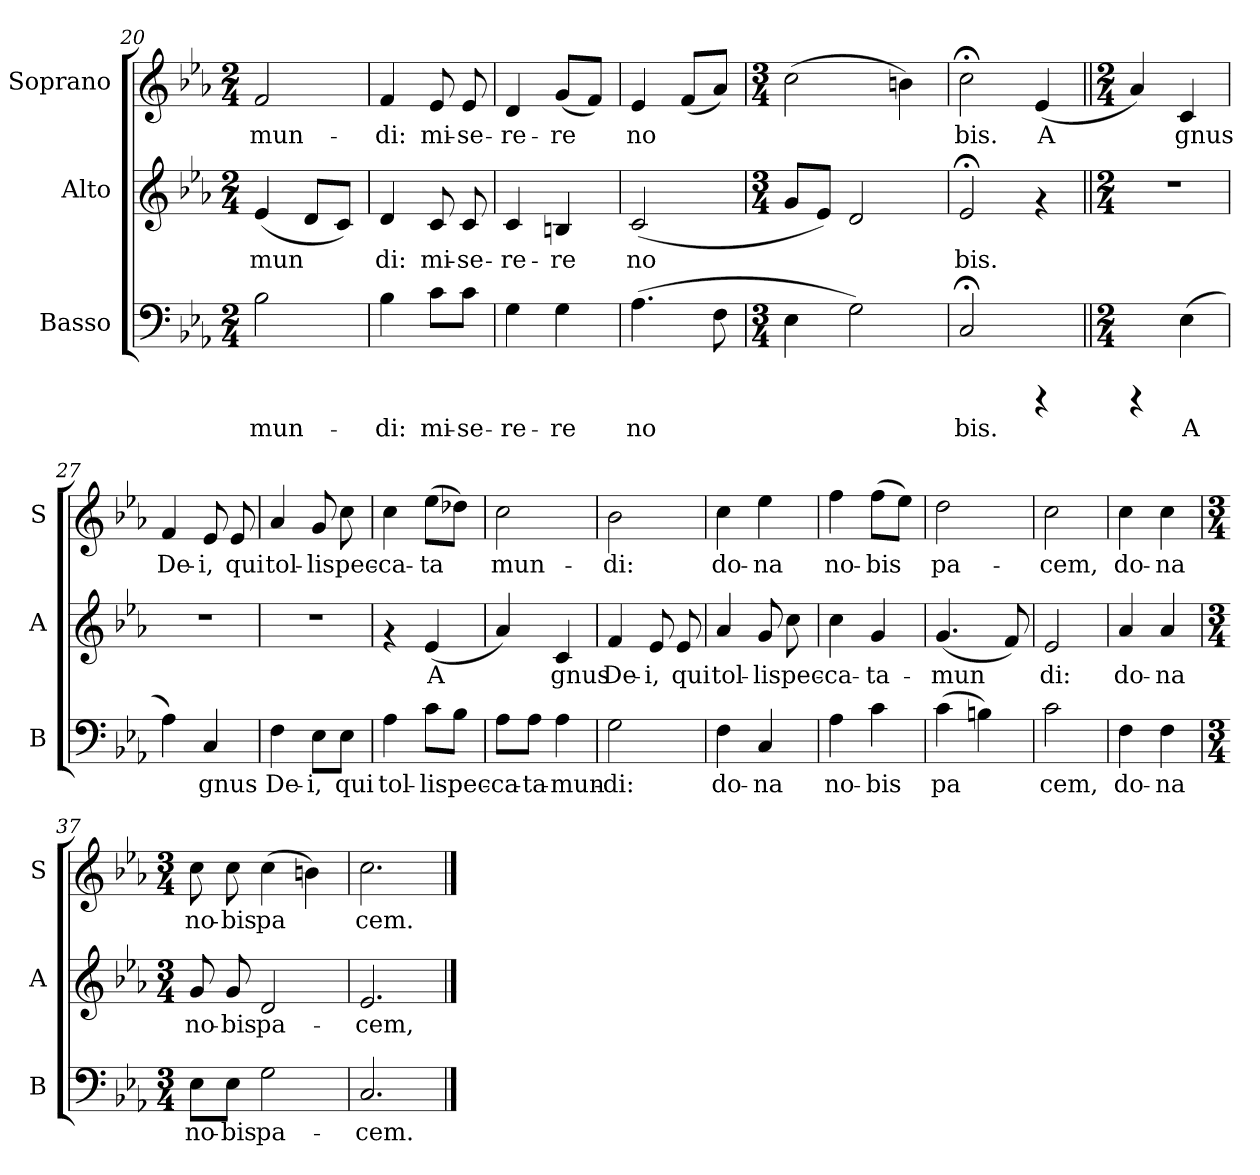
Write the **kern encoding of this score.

**kern	**text	**kern	**text	**kern	**text
*part3	*part3	*part2	*part2	*part1	*part1
*staff3	*staff3	*staff2	*staff2	*staff1	*staff1
*I"Basso	*	*I"Alto	*	*I"Soprano	*
*I'B	*	*I'A	*	*I'S	*
*clefF4	*	*clefG2	*	*clefG2	*
*k[b-e-a-]	*	*k[b-e-a-]	*	*k[b-e-a-]	*
*E-:	*	*E-:	*	*E-:	*
*M2/4	*	*M2/4	*	*M2/4	*
=20	=20	=20	=20	=20	=20
!	!LO:LY:b:cj	!	!LO:LY:b:cj	!	!LO:LY:b:cj
2B-\	mun-	(<4e-/	mun-	2f/	mun-
!	!	!	!LO:LY:b:cj	!	!
.	.	8d/L	--	.	.
!	!	!	!LO:LY:b:cj	!	!
.	.	8c/J)	--	.	.
!!LO:PB:g=z
=21	=21	=21	=21	=21	=21
!	!LO:LY:b:cj	!	!LO:LY:b:cj	!	!LO:LY:b:cj
4B-\	-di:	4d/	-di:	4f/	-di:
!	!LO:LY:b:cj	!	!LO:LY:b:cj	!	!LO:LY:b:cj
8c\L	mi-	8c/	mi-	8e-/	mi-
!	!LO:LY:b:cj	!	!LO:LY:b:cj	!	!LO:LY:b:cj
8c\J	-se-	8c/	-se-	8e-/	-se-
=22	=22	=22	=22	=22	=22
!	!LO:LY:b:cj	!	!LO:LY:b:cj	!	!LO:LY:b:cj
4G\	-re-	4c/	-re-	4d/	-re-
!	!LO:LY:b:cj	!	!LO:LY:b:cj	!	!LO:LY:b:cj
4G\	-re	4Bn/	-re	(<8g/L	-re
!	!	!	!	!	!LO:LY:b:cj
.	.	.	.	8f/J)	.
=23	=23	=23	=23	=23	=23
!	!LO:LY:b:cj	!	!LO:LY:b:cj	!	!LO:LY:b:cj
(>4.A-\	no-	(<2c/	no-	4e-/	no-
!	!	!	!	!	!LO:LY:b:cj
.	.	.	.	(<8f/L	--
!	!LO:LY:b:cj	!	!	!	!LO:LY:b:cj
8F\	--	.	.	8a-/J)	--
=24	=24	=24	=24	=24	=24
*M3/4	*	*M3/4	*	*M3/4	*
!	!LO:LY:b:cj	!	!LO:LY:b:cj	!	!LO:LY:b:cj
4E-\	--	8g/L	--	(>2cc\	--
!	!	!	!LO:LY:b:cj	!	!
.	.	8e-/J)	--	.	.
!	!LO:LY:b:cj	!	!LO:LY:b:cj	!	!
2G\)	--	2d/	--	.	.
!	!	!	!	!	!LO:LY:b:cj
.	.	.	.	4bn\)	--
=25	=25	=25	=25	=25	=25
!	!LO:LY:b:cj	!	!LO:LY:b:cj	!	!LO:LY:b:cj
2C;</	-bis.	2e-;</	-bis.	2cc;<\	-bis.
!	!	!	!	!	!LO:LY:b:cj
4rCCC	.	4rf	.	(<4e-/	A-
=26||	=26||	=26||	=26||	=26||	=26||
*M2/4	*	*M2/4	*	*M2/4	*
!	!	!	!	!	!LO:LY:b:cj
4rCCC	.	2r	.	4a-/)	--
!	!LO:LY:b:cj	!	!	!	!LO:LY:b:cj
(>4E-\	A-	.	.	4c/	-gnus
=27	=27	=27	=27	=27	=27
!	!LO:LY:b:cj	!	!	!	!LO:LY:b:cj
4A-\)	--	2r	.	4f/	De-
!	!LO:LY:b:cj	!	!	!	!LO:LY:b:cj
4C/	-gnus	.	.	8e-/	-i,
!	!	!	!	!	!LO:LY:b:cj
.	.	.	.	8e-/	qui
!!LO:LB:g=z
=28	=28	=28	=28	=28	=28
!	!LO:LY:b:cj	!	!	!	!LO:LY:b:cj
4F\	De-	2r	.	4a-/	tol-
!	!LO:LY:b:cj	!	!	!	!LO:LY:b:cj
8E-\L	-i,	.	.	8g/	-lis
!	!LO:LY:b:cj	!	!	!	!LO:LY:b:cj
8E-\J	qui	.	.	8cc\	pec-
=29	=29	=29	=29	=29	=29
!	!LO:LY:b:cj	!	!	!	!LO:LY:b:cj
4A-\	tol-	4rf	.	4cc\	-ca-
!	!LO:LY:b:cj	!	!LO:LY:b:cj	!	!LO:LY:b:cj
8c\L	-lis	(<4e-/	A-	(>8ee-\L	-ta
!	!LO:LY:b:cj	!	!	!	!LO:LY:b:cj
8B-\J	pec-	.	.	8dd-X\J)	.
=30	=30	=30	=30	=30	=30
!	!LO:LY:b:cj	!	!LO:LY:b:cj	!	!LO:LY:b:cj
8A-\L	-ca-	4a-/)	--	2cc\	mun-
!	!LO:LY:b:cj	!	!	!	!
8A-\J	-ta-	.	.	.	.
!	!LO:LY:b:cj	!	!LO:LY:b:cj	!	!
4A-\	-mun-	4c/	-gnus	.	.
=31	=31	=31	=31	=31	=31
!	!LO:LY:b:cj	!	!LO:LY:b:cj	!	!LO:LY:b:cj
2G\	-di:	4f/	De-	2b-\	-di:
!	!	!	!LO:LY:b:cj	!	!
.	.	8e-/	-i,	.	.
!	!	!	!LO:LY:b:cj	!	!
.	.	8e-/	qui	.	.
=32	=32	=32	=32	=32	=32
!	!LO:LY:b:cj	!	!LO:LY:b:cj	!	!LO:LY:b:cj
4F\	do-	4a-/	tol-	4cc\	do-
!	!LO:LY:b:cj	!	!LO:LY:b:cj	!	!LO:LY:b:cj
4C/	-na	8g/	-lis	4ee-\	-na
!	!	!	!LO:LY:b:cj	!	!
.	.	8cc\	pec-	.	.
=33	=33	=33	=33	=33	=33
!	!LO:LY:b:cj	!	!LO:LY:b:cj	!	!LO:LY:b:cj
4A-\	no-	4cc\	-ca-	4ff\	no-
!	!LO:LY:b:cj	!	!LO:LY:b:cj	!	!LO:LY:b:cj
4c\	-bis	4g/	-ta-	(>8ff\L	-bis
!	!	!	!	!	!LO:LY:b:cj
.	.	.	.	8ee-\J)	.
!!LO:LB:g=z
=34	=34	=34	=34	=34	=34
!	!LO:LY:b:cj	!	!LO:LY:b:cj	!	!LO:LY:b:cj
(>4c\	pa-	(<4.g/	-mun-	2dd\	pa-
!	!LO:LY:b:cj	!	!	!	!
4Bn\)	--	.	.	.	.
!	!	!	!LO:LY:b:cj	!	!
.	.	8f/)	--	.	.
=35	=35	=35	=35	=35	=35
!	!LO:LY:b:cj	!	!LO:LY:b:cj	!	!LO:LY:b:cj
2c\	-cem,	2e-/	-di:	2cc\	-cem,
=36	=36	=36	=36	=36	=36
!	!LO:LY:b:cj	!	!LO:LY:b:cj	!	!LO:LY:b:cj
4F\	do-	4a-/	do-	4cc\	do-
!	!LO:LY:b:cj	!	!LO:LY:b:cj	!	!LO:LY:b:cj
4F\	-na	4a-/	-na	4cc\	-na
=37	=37	=37	=37	=37	=37
*M3/4	*	*M3/4	*	*M3/4	*
!	!LO:LY:b:cj	!	!LO:LY:b:cj	!	!LO:LY:b:cj
8E-\L	no-	8g/	no-	8cc\	no-
!	!LO:LY:b:cj	!	!LO:LY:b:cj	!	!LO:LY:b:cj
8E-\J	-bis	8g/	-bis	8cc\	-bis
!	!LO:LY:b:cj	!	!LO:LY:b:cj	!	!LO:LY:b:cj
2G\	pa-	2d/	pa-	(>4cc\	pa-
!	!	!	!	!	!LO:LY:b:cj
.	.	.	.	4bn\)	--
=38	=38	=38	=38	=38	=38
!	!LO:LY:b:cj	!	!LO:LY:b:cj	!	!LO:LY:b:cj
2.C/	-cem.	2.e-/	-cem,	2.cc\	-cem.
==	==	==	==	==	==
*-	*-	*-	*-	*-	*-
